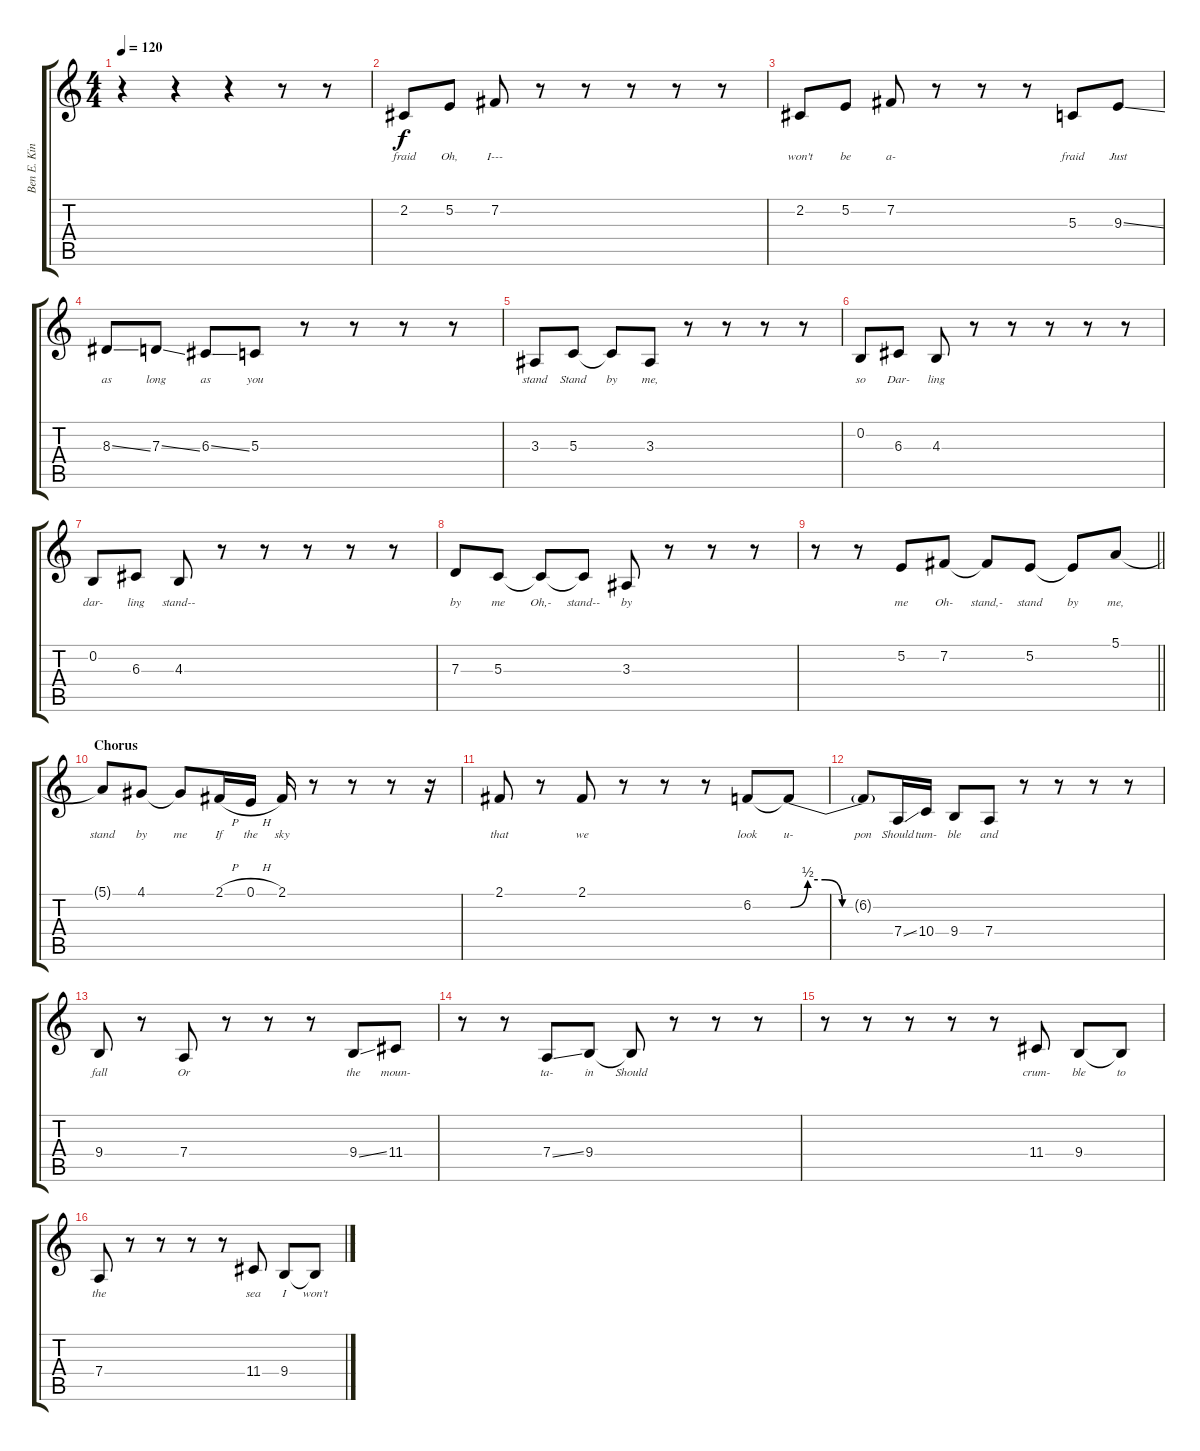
\track ("Ben E. King (Voice)" "Ben E. Kin") {instrument englishhorn}
\staff {score tabs}
\tuning (E4 B3 G3 D3 A2 E2) {hide}
\ts (4 4)
\tempo 120
\clef g2
\ks c
r.4{dy f} r.4 r.4 r.8 r.8 |
2.2.8{lyrics (0 "fraid") lyrics (1 "") lyrics (2 "") lyrics (3 "") lyrics (4 "")} 5.2.8{lyrics (0 "Oh,") lyrics (1 "") lyrics (2 "") lyrics (3 "") lyrics (4 "")} 7.2.8{lyrics (0 "I---") lyrics (1 "") lyrics (2 "") lyrics (3 "") lyrics (4 "")} r.8 r.8 r.8 r.8 r.8 |
2.2.8{lyrics (0 "won't") lyrics (1 "") lyrics (2 "") lyrics (3 "") lyrics (4 "")} 5.2.8{lyrics (0 "be") lyrics (1 "") lyrics (2 "") lyrics (3 "") lyrics (4 "")} 7.2.8{lyrics (0 "a-") lyrics (1 "") lyrics (2 "") lyrics (3 "") lyrics (4 "")} r.8 r.8 r.8 5.3.8{lyrics (0 "fraid") lyrics (1 "") lyrics (2 "") lyrics (3 "") lyrics (4 "")} 9.3{ss}.8{lyrics (0 "Just") lyrics (1 "") lyrics (2 "") lyrics (3 "") lyrics (4 "")} |
8.3{ss}.8{lyrics (0 "as") lyrics (1 "") lyrics (2 "") lyrics (3 "") lyrics (4 "")} 7.3{ss}.8{lyrics (0 "long") lyrics (1 "") lyrics (2 "") lyrics (3 "") lyrics (4 "")} 6.3{ss}.8{lyrics (0 "as") lyrics (1 "") lyrics (2 "") lyrics (3 "") lyrics (4 "")} 5.3.8{lyrics (0 "you") lyrics (1 "") lyrics (2 "") lyrics (3 "") lyrics (4 "")} r.8 r.8 r.8 r.8 |
3.3.8{lyrics (0 "stand") lyrics (1 "") lyrics (2 "") lyrics (3 "") lyrics (4 "")} 5.3.8{lyrics (0 "Stand") lyrics (1 "") lyrics (2 "") lyrics (3 "") lyrics (4 "")} 5.3{t}.8{lyrics (0 "by") lyrics (1 "") lyrics (2 "") lyrics (3 "") lyrics (4 "")} 3.3.8{lyrics (0 "me,") lyrics (1 "") lyrics (2 "") lyrics (3 "") lyrics (4 "")} r.8 r.8 r.8 r.8 |
0.2.8{lyrics (0 "so") lyrics (1 "") lyrics (2 "") lyrics (3 "") lyrics (4 "")} 6.3.8{lyrics (0 "Dar-") lyrics (1 "") lyrics (2 "") lyrics (3 "") lyrics (4 "")} 4.3.8{lyrics (0 "ling") lyrics (1 "") lyrics (2 "") lyrics (3 "") lyrics (4 "")} r.8 r.8 r.8 r.8 r.8 |
0.2.8{lyrics (0 "dar-") lyrics (1 "") lyrics (2 "") lyrics (3 "") lyrics (4 "")} 6.3.8{lyrics (0 "ling") lyrics (1 "") lyrics (2 "") lyrics (3 "") lyrics (4 "")} 4.3.8{lyrics (0 "stand--") lyrics (1 "") lyrics (2 "") lyrics (3 "") lyrics (4 "")} r.8 r.8 r.8 r.8 r.8 |
7.3.8{lyrics (0 "by") lyrics (1 "") lyrics (2 "") lyrics (3 "") lyrics (4 "")} 5.3.8{lyrics (0 "me") lyrics (1 "") lyrics (2 "") lyrics (3 "") lyrics (4 "")} 5.3{t}.8{lyrics (0 "Oh,-") lyrics (1 "") lyrics (2 "") lyrics (3 "") lyrics (4 "")} 5.3{t}.8{lyrics (0 "stand--") lyrics (1 "") lyrics (2 "") lyrics (3 "") lyrics (4 "")} 3.3.8{lyrics (0 "by") lyrics (1 "") lyrics (2 "") lyrics (3 "") lyrics (4 "")} r.8 r.8 r.8 |
\barLineRight lightlight
r.8 r.8 5.2.8{lyrics (0 "me") lyrics (1 "") lyrics (2 "") lyrics (3 "") lyrics (4 "")} 7.2.8{lyrics (0 "Oh-") lyrics (1 "") lyrics (2 "") lyrics (3 "") lyrics (4 "")} 7.2{t}.8{lyrics (0 "stand,-") lyrics (1 "") lyrics (2 "") lyrics (3 "") lyrics (4 "")} 5.2.8{lyrics (0 "stand") lyrics (1 "") lyrics (2 "") lyrics (3 "") lyrics (4 "")} 5.2{t}.8{lyrics (0 "by") lyrics (1 "") lyrics (2 "") lyrics (3 "") lyrics (4 "")} 5.1.8{lyrics (0 "me,") lyrics (1 "") lyrics (2 "") lyrics (3 "") lyrics (4 "")} |
\section ("" "Chorus")
5.1{t}.8{lyrics (0 "stand") lyrics (1 "") lyrics (2 "") lyrics (3 "") lyrics (4 "")} 4.1.8{lyrics (0 "by") lyrics (1 "") lyrics (2 "") lyrics (3 "") lyrics (4 "")} 4.1{t}.8{lyrics (0 "me") lyrics (1 "") lyrics (2 "") lyrics (3 "") lyrics (4 "")} 2.1{h}.16{lyrics (0 "If") lyrics (1 "") lyrics (2 "") lyrics (3 "") lyrics (4 "")} 0.1{h}.16{lyrics (0 "the") lyrics (1 "") lyrics (2 "") lyrics (3 "") lyrics (4 "")} 2.1.16{lyrics (0 "sky") lyrics (1 "") lyrics (2 "") lyrics (3 "") lyrics (4 "")} r.8 r.8 r.8 r.16 |
2.1.8{lyrics (0 "that") lyrics (1 "") lyrics (2 "") lyrics (3 "") lyrics (4 "")} r.8 2.1.8{lyrics (0 "we") lyrics (1 "") lyrics (2 "") lyrics (3 "") lyrics (4 "")} r.8 r.8 r.8 6.2.8{lyrics (0 "look") lyrics (1 "") lyrics (2 "") lyrics (3 "") lyrics (4 "")} 6.2{be (custom 0 0 10 2 20 2 30 0 60 0) t}.8{lyrics (0 "u-") lyrics (1 "") lyrics (2 "") lyrics (3 "") lyrics (4 "")} |
6.2{t}.8{lyrics (0 "pon") lyrics (1 "") lyrics (2 "") lyrics (3 "") lyrics (4 "")} 7.4{ss}.16{lyrics (0 "Should") lyrics (1 "") lyrics (2 "") lyrics (3 "") lyrics (4 "")} 10.4.16{lyrics (0 "tum-") lyrics (1 "") lyrics (2 "") lyrics (3 "") lyrics (4 "")} 9.4.8{lyrics (0 "ble") lyrics (1 "") lyrics (2 "") lyrics (3 "") lyrics (4 "")} 7.4.8{lyrics (0 "and") lyrics (1 "") lyrics (2 "") lyrics (3 "") lyrics (4 "")} r.8 r.8 r.8 r.8 |
9.4.8{lyrics (0 "fall") lyrics (1 "") lyrics (2 "") lyrics (3 "") lyrics (4 "")} r.8 7.4.8{lyrics (0 "Or") lyrics (1 "") lyrics (2 "") lyrics (3 "") lyrics (4 "")} r.8 r.8 r.8 9.4{ss}.8{lyrics (0 "the") lyrics (1 "") lyrics (2 "") lyrics (3 "") lyrics (4 "")} 11.4.8{lyrics (0 "moun-") lyrics (1 "") lyrics (2 "") lyrics (3 "") lyrics (4 "")} |
r.8 r.8 7.4{ss}.8{lyrics (0 "ta-") lyrics (1 "") lyrics (2 "") lyrics (3 "") lyrics (4 "")} 9.4.8{lyrics (0 "in") lyrics (1 "") lyrics (2 "") lyrics (3 "") lyrics (4 "")} 9.4{t}.8{lyrics (0 "Should") lyrics (1 "") lyrics (2 "") lyrics (3 "") lyrics (4 "")} r.8 r.8 r.8 |
r.8 r.8 r.8 r.8 r.8 11.4.8{lyrics (0 "crum-") lyrics (1 "") lyrics (2 "") lyrics (3 "") lyrics (4 "")} 9.4.8{lyrics (0 "ble") lyrics (1 "") lyrics (2 "") lyrics (3 "") lyrics (4 "")} 9.4{t}.8{lyrics (0 "to") lyrics (1 "") lyrics (2 "") lyrics (3 "") lyrics (4 "")} |
7.4.8{lyrics (0 "the") lyrics (1 "") lyrics (2 "") lyrics (3 "") lyrics (4 "")} r.8 r.8 r.8 r.8 11.4.8{lyrics (0 "sea") lyrics (1 "") lyrics (2 "") lyrics (3 "") lyrics (4 "")} 9.4.8{lyrics (0 "I") lyrics (1 "") lyrics (2 "") lyrics (3 "") lyrics (4 "")} 9.4{t}.8{lyrics (0 "won't") lyrics (1 "") lyrics (2 "") lyrics (3 "") lyrics (4 "")}
